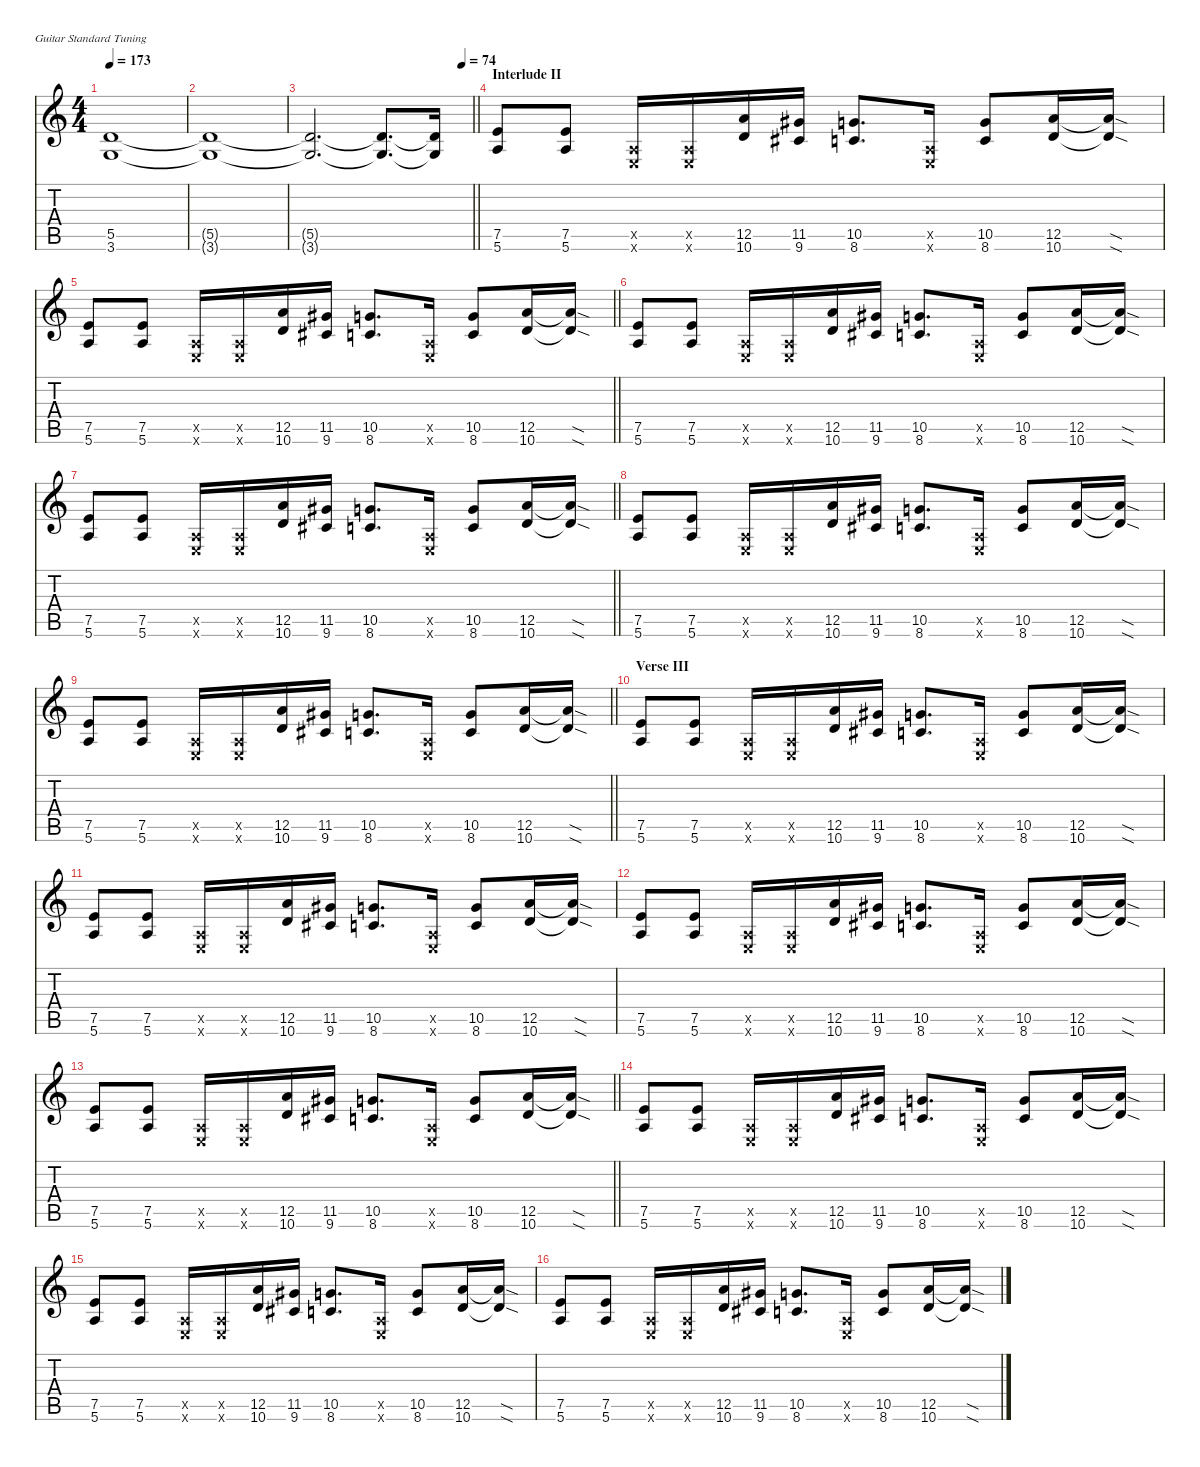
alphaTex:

\defaultSystemsLayout 4
\hideDynamics
\bracketExtendMode nobrackets
\singleTrackTrackNamePolicy hidden
\multiTrackTrackNamePolicy hidden
\firstSystemTrackNameMode fullname
\firstSystemTrackNameOrientation horizontal
\otherSystemsTrackNameOrientation horizontal
\track ("Tony Iommi I" "dist.guit.") {instrument distortionguitar}
\staff {score tabs}
\tuning (E4 B3 G3 D3 A2 E2)
\ts (4 4)
\tempo 173
\clef g2
\ks c
(5.5{t} 3.6{t}).1{dy f beam Up} |
(5.5{t} 3.6{t}).1{beam Up} |
\tempo (74 0.9375)
\barLineRight lightlight
(5.5{t} 3.6{t}).2{d beam Up} (5.5{t} 3.6{t}).8{d beam Up} (5.5{t} 3.6{t}).16{beam Up} |
\section ("" "Interlude II")
(7.5 5.6).8{beam Up} (7.5 5.6).8{beam Up} (0.5{x} 0.6{x}).16{beam Up} (0.5{x} 0.6{x}).16{beam Up} (12.5 10.6).16{beam Up} (11.5{acc #} 9.6{acc #}).16{beam Up} (10.5 8.6).8{d beam Up} (0.5{x} 0.6{x}).16{beam Up} (10.5 8.6).8{beam Up} (12.5 10.6).16{beam Up} (12.5{sod t} 10.6{sod t}).16{beam Up} |
\barLineRight lightlight
(7.5 5.6).8{beam Up} (7.5 5.6).8{beam Up} (0.5{x} 0.6{x}).16{beam Up} (0.5{x} 0.6{x}).16{beam Up} (12.5 10.6).16{beam Up} (11.5{acc #} 9.6{acc #}).16{beam Up} (10.5 8.6).8{d beam Up} (0.5{x} 0.6{x}).16{beam Up} (10.5 8.6).8{beam Up} (12.5 10.6).16{beam Up} (12.5{sod t} 10.6{sod t}).16{beam Up} |
(7.5 5.6).8{beam Up} (7.5 5.6).8{beam Up} (0.5{x} 0.6{x}).16{beam Up} (0.5{x} 0.6{x}).16{beam Up} (12.5 10.6).16{beam Up} (11.5{acc #} 9.6{acc #}).16{beam Up} (10.5 8.6).8{d beam Up} (0.5{x} 0.6{x}).16{beam Up} (10.5 8.6).8{beam Up} (12.5 10.6).16{beam Up} (12.5{sod t} 10.6{sod t}).16{beam Up} |
\barLineRight lightlight
(7.5 5.6).8{beam Up} (7.5 5.6).8{beam Up} (0.5{x} 0.6{x}).16{beam Up} (0.5{x} 0.6{x}).16{beam Up} (12.5 10.6).16{beam Up} (11.5{acc #} 9.6{acc #}).16{beam Up} (10.5 8.6).8{d beam Up} (0.5{x} 0.6{x}).16{beam Up} (10.5 8.6).8{beam Up} (12.5 10.6).16{beam Up} (12.5{sod t} 10.6{sod t}).16{beam Up} |
(7.5 5.6).8{beam Up} (7.5 5.6).8{beam Up} (0.5{x} 0.6{x}).16{beam Up} (0.5{x} 0.6{x}).16{beam Up} (12.5 10.6).16{beam Up} (11.5{acc #} 9.6{acc #}).16{beam Up} (10.5 8.6).8{d beam Up} (0.5{x} 0.6{x}).16{beam Up} (10.5 8.6).8{beam Up} (12.5 10.6).16{beam Up} (12.5{sod t} 10.6{sod t}).16{beam Up} |
\barLineRight lightlight
(7.5 5.6).8{beam Up} (7.5 5.6).8{beam Up} (0.5{x} 0.6{x}).16{beam Up} (0.5{x} 0.6{x}).16{beam Up} (12.5 10.6).16{beam Up} (11.5{acc #} 9.6{acc #}).16{beam Up} (10.5 8.6).8{d beam Up} (0.5{x} 0.6{x}).16{beam Up} (10.5 8.6).8{beam Up} (12.5 10.6).16{beam Up} (12.5{sod t} 10.6{sod t}).16{beam Up} |
\section ("" "Verse III")
(7.5 5.6).8{beam Up} (7.5 5.6).8{beam Up} (0.5{x} 0.6{x}).16{beam Up} (0.5{x} 0.6{x}).16{beam Up} (12.5 10.6).16{beam Up} (11.5{acc #} 9.6{acc #}).16{beam Up} (10.5 8.6).8{d beam Up} (0.5{x} 0.6{x}).16{beam Up} (10.5 8.6).8{beam Up} (12.5 10.6).16{beam Up} (12.5{sod t} 10.6{sod t}).16{beam Up} |
(7.5 5.6).8{beam Up} (7.5 5.6).8{beam Up} (0.5{x} 0.6{x}).16{beam Up} (0.5{x} 0.6{x}).16{beam Up} (12.5 10.6).16{beam Up} (11.5{acc #} 9.6{acc #}).16{beam Up} (10.5 8.6).8{d beam Up} (0.5{x} 0.6{x}).16{beam Up} (10.5 8.6).8{beam Up} (12.5 10.6).16{beam Up} (12.5{sod t} 10.6{sod t}).16{beam Up} |
(7.5 5.6).8{beam Up} (7.5 5.6).8{beam Up} (0.5{x} 0.6{x}).16{beam Up} (0.5{x} 0.6{x}).16{beam Up} (12.5 10.6).16{beam Up} (11.5{acc #} 9.6{acc #}).16{beam Up} (10.5 8.6).8{d beam Up} (0.5{x} 0.6{x}).16{beam Up} (10.5 8.6).8{beam Up} (12.5 10.6).16{beam Up} (12.5{sod t} 10.6{sod t}).16{beam Up} |
\barLineRight lightlight
(7.5 5.6).8{beam Up} (7.5 5.6).8{beam Up} (0.5{x} 0.6{x}).16{beam Up} (0.5{x} 0.6{x}).16{beam Up} (12.5 10.6).16{beam Up} (11.5{acc #} 9.6{acc #}).16{beam Up} (10.5 8.6).8{d beam Up} (0.5{x} 0.6{x}).16{beam Up} (10.5 8.6).8{beam Up} (12.5 10.6).16{beam Up} (12.5{sod t} 10.6{sod t}).16{beam Up} |
(7.5 5.6).8{beam Up} (7.5 5.6).8{beam Up} (0.5{x} 0.6{x}).16{beam Up} (0.5{x} 0.6{x}).16{beam Up} (12.5 10.6).16{beam Up} (11.5{acc #} 9.6{acc #}).16{beam Up} (10.5 8.6).8{d beam Up} (0.5{x} 0.6{x}).16{beam Up} (10.5 8.6).8{beam Up} (12.5 10.6).16{beam Up} (12.5{sod t} 10.6{sod t}).16{beam Up} |
(7.5 5.6).8{beam Up} (7.5 5.6).8{beam Up} (0.5{x} 0.6{x}).16{beam Up} (0.5{x} 0.6{x}).16{beam Up} (12.5 10.6).16{beam Up} (11.5{acc #} 9.6{acc #}).16{beam Up} (10.5 8.6).8{d beam Up} (0.5{x} 0.6{x}).16{beam Up} (10.5 8.6).8{beam Up} (12.5 10.6).16{beam Up} (12.5{sod t} 10.6{sod t}).16{beam Up} |
(7.5 5.6).8{beam Up} (7.5 5.6).8{beam Up} (0.5{x} 0.6{x}).16{beam Up} (0.5{x} 0.6{x}).16{beam Up} (12.5 10.6).16{beam Up} (11.5{acc #} 9.6{acc #}).16{beam Up} (10.5 8.6).8{d beam Up} (0.5{x} 0.6{x}).16{beam Up} (10.5 8.6).8{beam Up} (12.5 10.6).16{beam Up} (12.5{sod t} 10.6{sod t}).16{beam Up}
